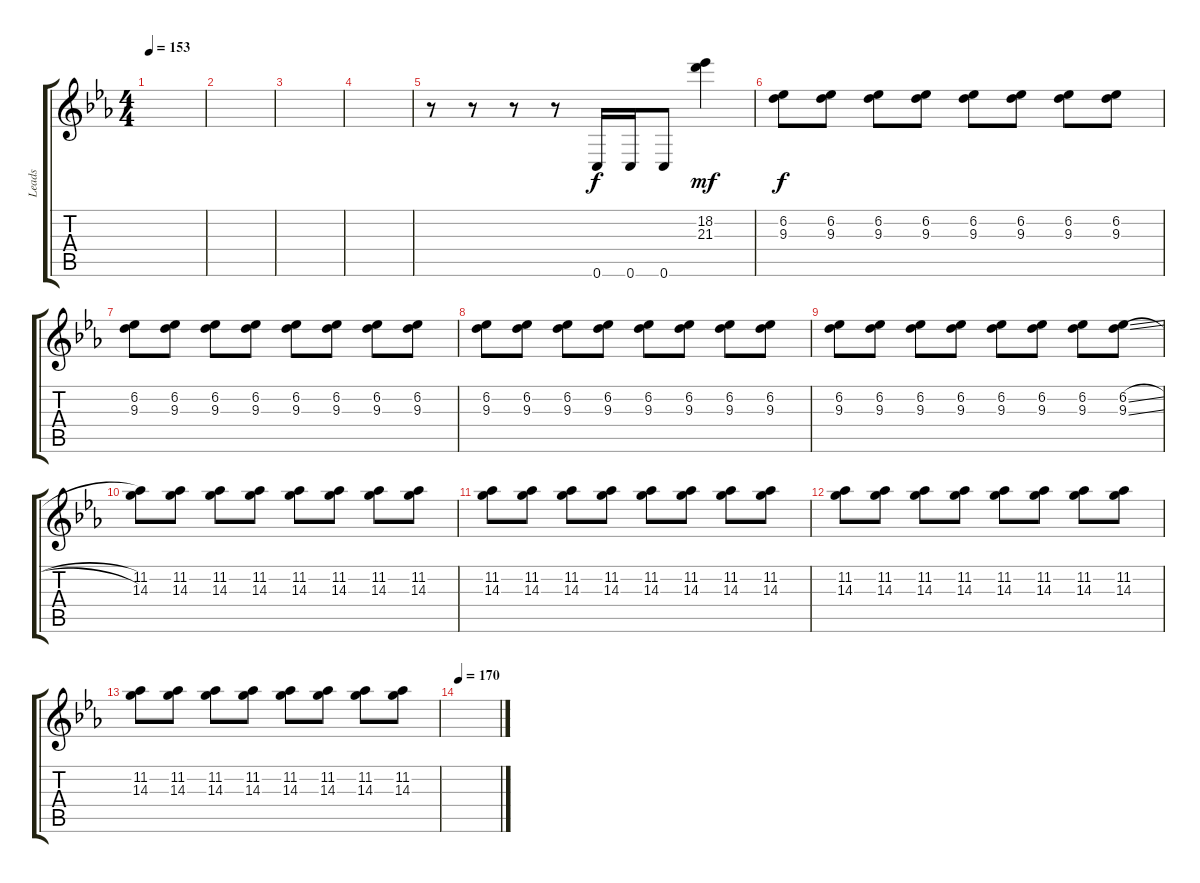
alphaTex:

\track ("Leads" "Leads") {instrument distortionguitar}
\staff {score tabs}
\tuning (D4 A3 F3 C3 G2 C2) {hide}
\ts (4 4)
\tempo 153
\clef g2
\ks cminor
|
|
|
|
r.8{instrument overdrivenguitar} r.8 r.8 r.8 0.6.16 0.6.16 0.6.8 (18.2 21.3).4{dy mf} |
(6.2 9.3).8{dy f balance 0 instrument distortionguitar} (6.2 9.3).8 (6.2 9.3).8 (6.2 9.3).8 (6.2 9.3).8 (6.2 9.3).8 (6.2 9.3).8 (6.2 9.3).8 |
(6.2 9.3).8 (6.2 9.3).8 (6.2 9.3).8 (6.2 9.3).8 (6.2 9.3).8 (6.2 9.3).8 (6.2 9.3).8 (6.2 9.3).8 |
(6.2 9.3).8 (6.2 9.3).8 (6.2 9.3).8 (6.2 9.3).8 (6.2 9.3).8 (6.2 9.3).8 (6.2 9.3).8 (6.2 9.3).8 |
(6.2 9.3).8 (6.2 9.3).8 (6.2 9.3).8 (6.2 9.3).8 (6.2 9.3).8 (6.2 9.3).8 (6.2 9.3).8 (6.2{sl} 9.3{sl}).8 |
(11.2 14.3).8 (11.2 14.3).8 (11.2 14.3).8 (11.2 14.3).8 (11.2 14.3).8 (11.2 14.3).8 (11.2 14.3).8 (11.2 14.3).8 |
(11.2 14.3).8 (11.2 14.3).8 (11.2 14.3).8 (11.2 14.3).8 (11.2 14.3).8 (11.2 14.3).8 (11.2 14.3).8 (11.2 14.3).8 |
(11.2 14.3).8 (11.2 14.3).8 (11.2 14.3).8 (11.2 14.3).8 (11.2 14.3).8 (11.2 14.3).8 (11.2 14.3).8 (11.2 14.3).8 |
(11.2 14.3).8 (11.2 14.3).8 (11.2 14.3).8 (11.2 14.3).8 (11.2 14.3).8 (11.2 14.3).8 (11.2 14.3).8 (11.2 14.3).8 |
\tempo 170
